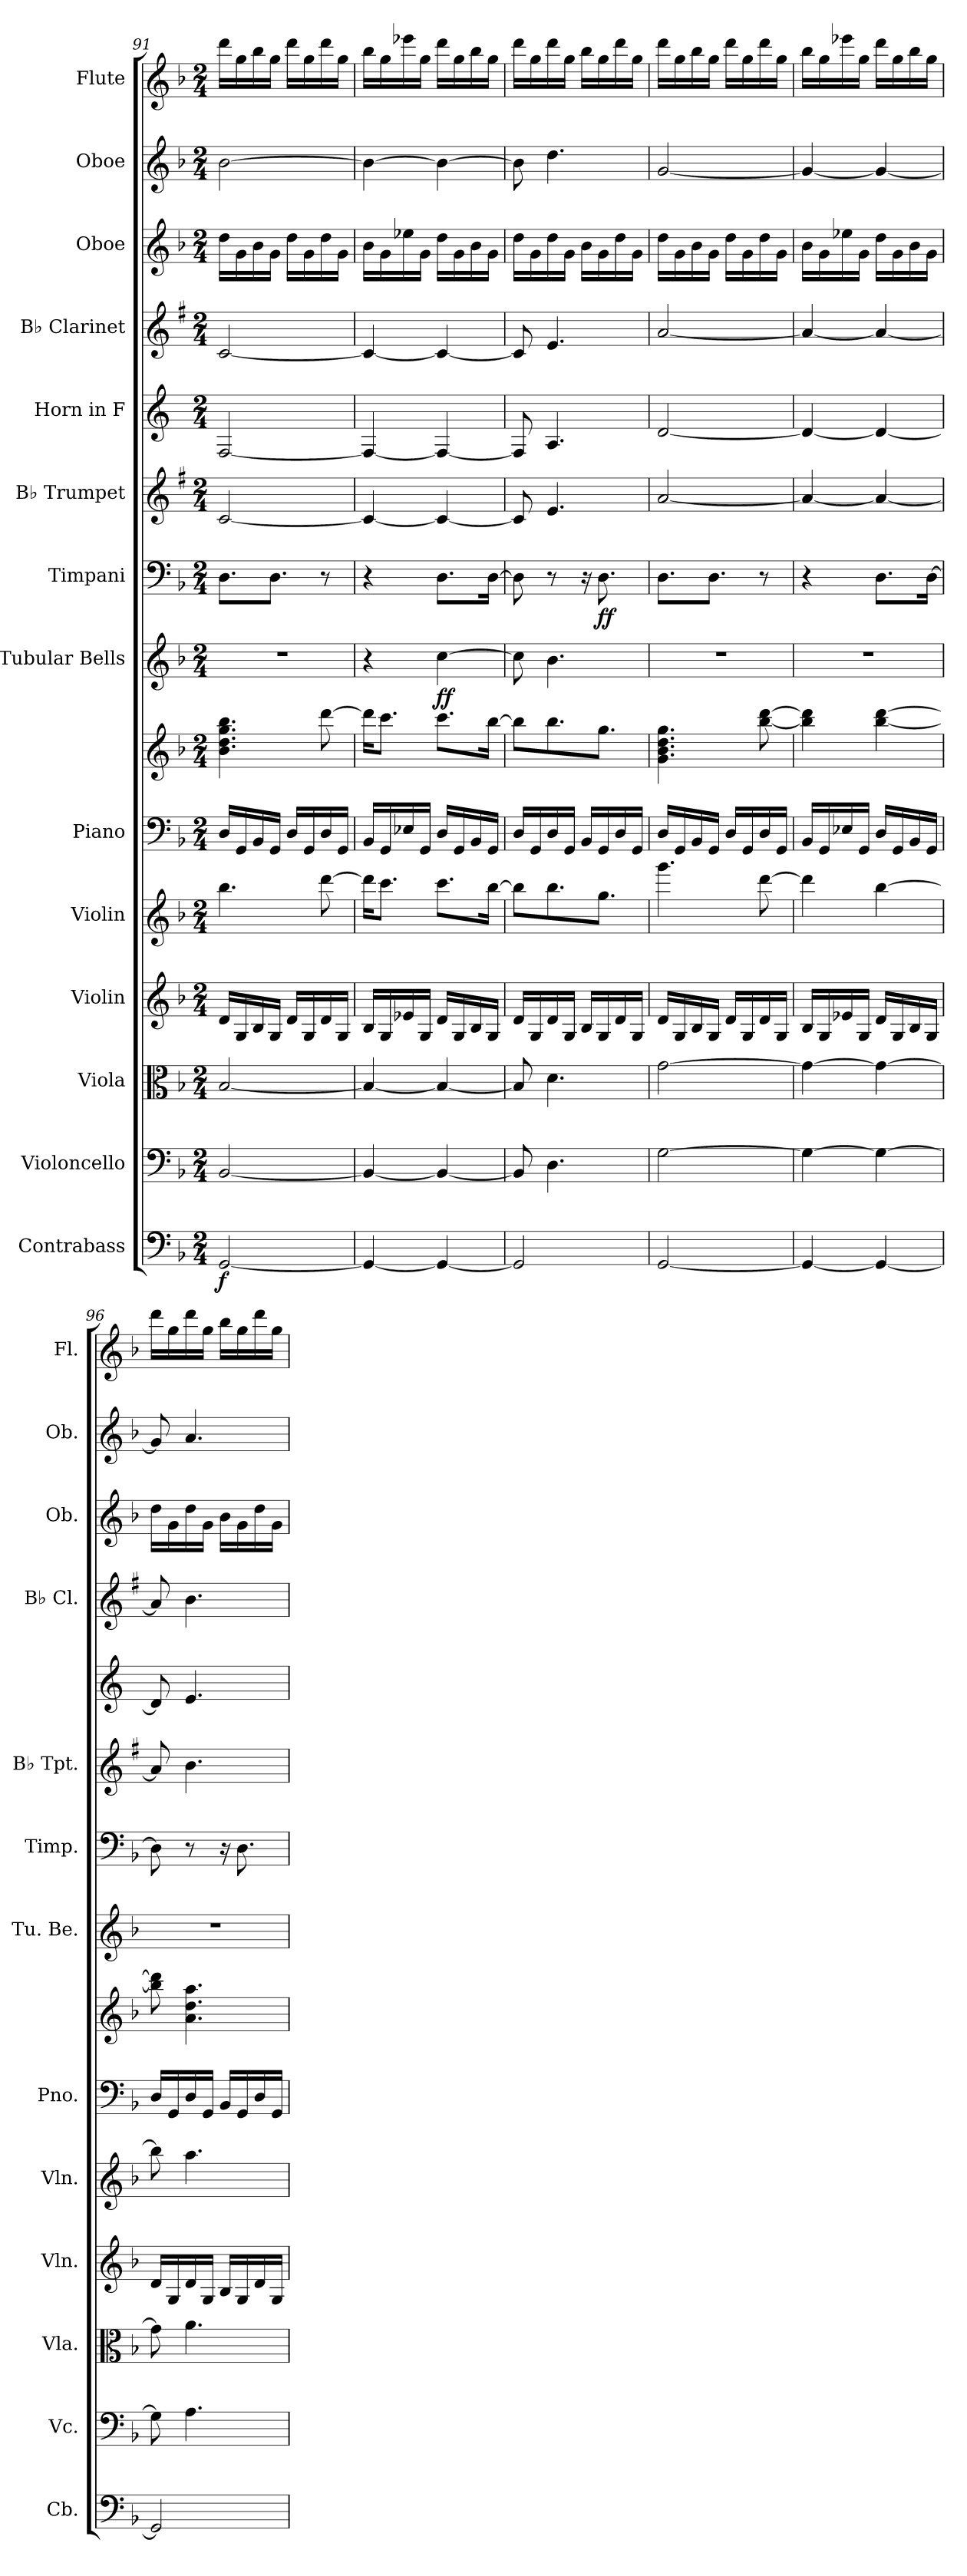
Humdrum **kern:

**kern	**dynam	**kern	**kern	**kern	**kern	**kern	**kern	**kern	**dynam	**kern	**dynam	**kern	**kern	**kern	**kern	**kern	**kern
*part14	*part14	*part13	*part12	*part11	*part10	*part9	*part9	*part8	*part8	*part7	*part7	*part6	*part5	*part4	*part3	*part2	*part1
*staff15	*staff15	*staff14	*staff13	*staff12	*staff11	*staff10	*staff9	*staff8	*staff8	*staff7	*staff7	*staff6	*staff5	*staff4	*staff3	*staff2	*staff1
*I"Contrabass	*	*I"Violoncello	*I"Viola	*I"Violin	*I"Violin	*I"Piano	*	*I"Tubular Bells	*	*I"Timpani	*	*I"B♭ Trumpet	*I"Horn in F	*I"B♭ Clarinet	*I"Oboe	*I"Oboe	*I"Flute
*I'Cb.	*	*I'Vc.	*I'Vla.	*I'Vln.	*I'Vln.	*I'Pno.	*	*I'Tu. Be.	*	*I'Timp.	*	*I'B♭ Tpt.	*	*I'B♭ Cl.	*I'Ob.	*I'Ob.	*I'Fl.
*clefF4	*	*clefF4	*clefC3	*clefG2	*clefG2	*clefF4	*clefG2	*clefG2	*	*clefF4	*	*clefG2	*clefG2	*clefG2	*clefG2	*clefG2	*clefG2
*ITrd7c12	*	*	*	*	*	*	*	*	*	*	*	*ITrd1c2	*ITrd4c7	*ITrd1c2	*	*	*
*k[b-]	*	*k[b-]	*k[b-]	*k[b-]	*k[b-]	*k[b-]	*k[b-]	*k[b-]	*	*k[b-]	*	*k[b-]	*k[b-]	*k[b-]	*k[b-]	*k[b-]	*k[b-]
*M2/4	*	*M2/4	*M2/4	*M2/4	*M2/4	*M2/4	*M2/4	*M2/4	*	*M2/4	*	*M2/4	*M2/4	*M2/4	*M2/4	*M2/4	*M2/4
=91	=91	=91	=91	=91	=91	=91	=91	=91	=91	=91	=91	=91	=91	=91	=91	=91	=91
!	!LO:DY:b	!	!	!	!	!	!	!	!	!	!	!	!	!	!	!	!
[2GGG/	f	[2BB-/	[2B-/	16d/LL	4.bb-\	16D/LL	4.b-\ 4.dd\ 4.gg\ 4.bb-\	2r	.	8.D\L	.	[2B-/	[2BB-/	[2B-/	16dd\LL	[2b-\	16ddd\LL
.	.	.	.	16G/	.	16GG/	.	.	.	.	.	.	.	.	16g\	.	16gg\
.	.	.	.	16B-/	.	16BB-/	.	.	.	.	.	.	.	.	16b-\	.	16bb-\
.	.	.	.	16G/JJ	.	16GG/JJ	.	.	.	8.D\J	.	.	.	.	16g\JJ	.	16gg\JJ
.	.	.	.	16d/LL	.	16D/LL	.	.	.	.	.	.	.	.	16dd\LL	.	16ddd\LL
.	.	.	.	16G/	.	16GG/	.	.	.	.	.	.	.	.	16g\	.	16gg\
.	.	.	.	16d/	[8ddd\	16D/	[8ddd\	.	.	8r	.	.	.	.	16dd\	.	16ddd\
.	.	.	.	16G/JJ	.	16GG/JJ	.	.	.	.	.	.	.	.	16g\JJ	.	16gg\JJ
!!LO:PB:g=z
=92	=92	=92	=92	=92	=92	=92	=92	=92	=92	=92	=92	=92	=92	=92	=92	=92	=92
4GGG/_	.	4BB-/_	4B-/_	16B-/LL	16ddd\KL]	16BB-/LL	16ddd\KL]	4r	.	4r	.	4B-/_	4BB-/_	4B-/_	16b-\LL	4b-\_	16bb-\LL
.	.	.	.	16G/	8.ccc\J	16GG/	8.ccc\J	.	.	.	.	.	.	.	16g\	.	16gg\
.	.	.	.	16e-X/	.	16E-X/	.	.	.	.	.	.	.	.	16ee-X\	.	16eee-X\
.	.	.	.	16G/JJ	.	16GG/JJ	.	.	.	.	.	.	.	.	16g\JJ	.	16gg\JJ
!	!	!	!	!	!	!	!	!	!LO:DY:b	!	!	!	!	!	!	!	!
4GGG/_	.	4BB-/_	4B-/_	16d/LL	8.ccc\L	16D/LL	8.ccc\L	[4cc\	ff	8.D\L	.	4B-/_	4BB-/_	4B-/_	16dd\LL	4b-\_	16ddd\LL
.	.	.	.	16G/	.	16GG/	.	.	.	.	.	.	.	.	16g\	.	16gg\
.	.	.	.	16B-/	.	16BB-/	.	.	.	.	.	.	.	.	16b-\	.	16bb-\
.	.	.	.	16G/JJ	[16bb-\Jk	16GG/JJ	[16bb-\Jk	.	.	[16D\Jk	.	.	.	.	16g\JJ	.	16gg\JJ
=93	=93	=93	=93	=93	=93	=93	=93	=93	=93	=93	=93	=93	=93	=93	=93	=93	=93
2GGG/]	.	8BB-/]	8B-/]	16d/LL	8bb-\L]	16D/LL	8bb-\L]	8cc\]	.	8D\]	.	8B-/]	8BB-/]	8B-/]	16dd\LL	8b-\]	16ddd\LL
.	.	.	.	16G/	.	16GG/	.	.	.	.	.	.	.	.	16g\	.	16gg\
.	.	4.D\	4.d\	16d/	8.bb-\	16D/	8.bb-\	4.b-\	.	8r	.	4.d/	4.D/	4.d/	16dd\	4.dd\	16ddd\
.	.	.	.	16G/JJ	.	16GG/JJ	.	.	.	.	.	.	.	.	16g\JJ	.	16gg\JJ
.	.	.	.	16B-/LL	.	16BB-/LL	.	.	.	16r	.	.	.	.	16b-\LL	.	16bb-\LL
!	!	!	!	!	!	!	!	!	!	!	!LO:DY:b	!	!	!	!	!	!
.	.	.	.	16G/	8.gg\J	16GG/	8.gg\J	.	.	8.D\	ff	.	.	.	16g\	.	16gg\
.	.	.	.	16d/	.	16D/	.	.	.	.	.	.	.	.	16dd\	.	16ddd\
.	.	.	.	16G/JJ	.	16GG/JJ	.	.	.	.	.	.	.	.	16g\JJ	.	16gg\JJ
=94	=94	=94	=94	=94	=94	=94	=94	=94	=94	=94	=94	=94	=94	=94	=94	=94	=94
[2GGG/	.	[2G\	[2g\	16d/LL	4.ggg\	16D/LL	4.g\ 4.b-\ 4.dd\ 4.gg\	2r	.	8.D\L	.	[2g/	[2G/	[2g/	16dd\LL	[2g/	16ddd\LL
.	.	.	.	16G/	.	16GG/	.	.	.	.	.	.	.	.	16g\	.	16gg\
.	.	.	.	16B-/	.	16BB-/	.	.	.	.	.	.	.	.	16b-\	.	16bb-\
.	.	.	.	16G/JJ	.	16GG/JJ	.	.	.	8.D\J	.	.	.	.	16g\JJ	.	16gg\JJ
.	.	.	.	16d/LL	.	16D/LL	.	.	.	.	.	.	.	.	16dd\LL	.	16ddd\LL
.	.	.	.	16G/	.	16GG/	.	.	.	.	.	.	.	.	16g\	.	16gg\
.	.	.	.	16d/	[8ddd\	16D/	[8bb-\ [8ddd\	.	.	8r	.	.	.	.	16dd\	.	16ddd\
.	.	.	.	16G/JJ	.	16GG/JJ	.	.	.	.	.	.	.	.	16g\JJ	.	16gg\JJ
=95	=95	=95	=95	=95	=95	=95	=95	=95	=95	=95	=95	=95	=95	=95	=95	=95	=95
4GGG/_	.	4G\_	4g\_	16B-/LL	4ddd\]	16BB-/LL	4bb-\] 4ddd\]	2r	.	4r	.	4g/_	4G/_	4g/_	16b-\LL	4g/_	16bb-\LL
.	.	.	.	16G/	.	16GG/	.	.	.	.	.	.	.	.	16g\	.	16gg\
.	.	.	.	16e-X/	.	16E-X/	.	.	.	.	.	.	.	.	16ee-X\	.	16eee-X\
.	.	.	.	16G/JJ	.	16GG/JJ	.	.	.	.	.	.	.	.	16g\JJ	.	16gg\JJ
4GGG/_	.	4G\_	4g\_	16d/LL	[4bb-\	16D/LL	[4bb-\ [4ddd\	.	.	8.D\L	.	4g/_	4G/_	4g/_	16dd\LL	4g/_	16ddd\LL
.	.	.	.	16G/	.	16GG/	.	.	.	.	.	.	.	.	16g\	.	16gg\
.	.	.	.	16B-/	.	16BB-/	.	.	.	.	.	.	.	.	16b-\	.	16bb-\
.	.	.	.	16G/JJ	.	16GG/JJ	.	.	.	[16D\Jk	.	.	.	.	16g\JJ	.	16gg\JJ
=96	=96	=96	=96	=96	=96	=96	=96	=96	=96	=96	=96	=96	=96	=96	=96	=96	=96
2GGG/]	.	8G\]	8g\]	16d/LL	8bb-\]	16D/LL	8bb-\] 8ddd\]	2r	.	8D\]	.	8g/]	8G/]	8g/]	16dd\LL	8g/]	16ddd\LL
.	.	.	.	16G/	.	16GG/	.	.	.	.	.	.	.	.	16g\	.	16gg\
.	.	4.A\	4.a\	16d/	4.aa\	16D/	4.a\ 4.dd\ 4.aa\	.	.	8r	.	4.a\	4.A/	4.a\	16dd\	4.a/	16ddd\
.	.	.	.	16G/JJ	.	16GG/JJ	.	.	.	.	.	.	.	.	16g\JJ	.	16gg\JJ
.	.	.	.	16B-/LL	.	16BB-/LL	.	.	.	16r	.	.	.	.	16b-\LL	.	16bb-\LL
.	.	.	.	16G/	.	16GG/	.	.	.	8.D\	.	.	.	.	16g\	.	16gg\
.	.	.	.	16d/	.	16D/	.	.	.	.	.	.	.	.	16dd\	.	16ddd\
.	.	.	.	16G/JJ	.	16GG/JJ	.	.	.	.	.	.	.	.	16g\JJ	.	16gg\JJ
=	=	=	=	=	=	=	=	=	=	=	=	=	=	=	=	=	=
*-	*-	*-	*-	*-	*-	*-	*-	*-	*-	*-	*-	*-	*-	*-	*-	*-	*-
